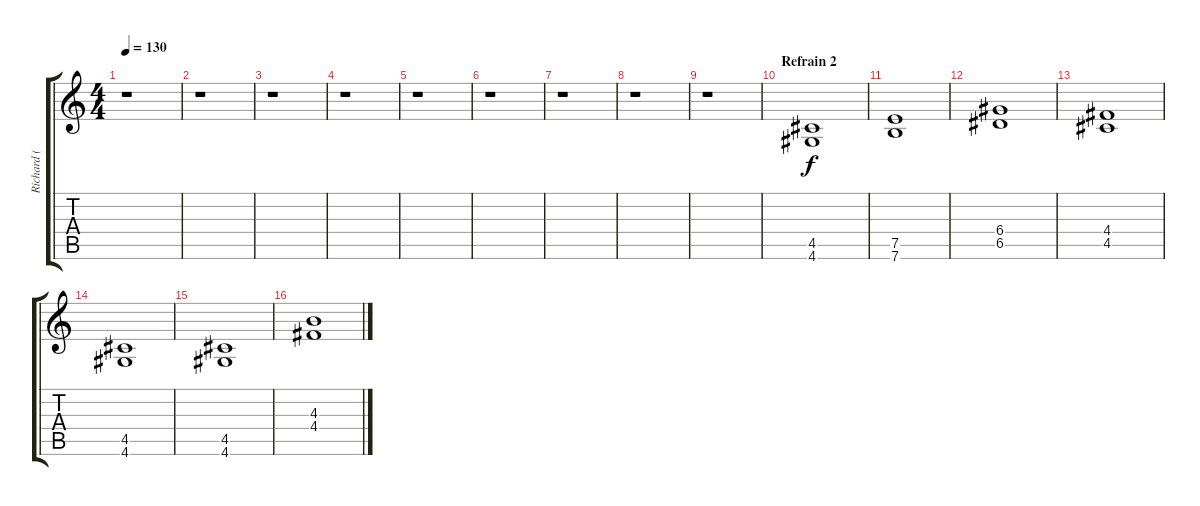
\track ("Richard ( Guitar 1 ) " "Richard ( ") {instrument distortionguitar}
\staff {score tabs}
\tuning (E4 B3 G3 D3 A2 E2) {hide}
\ts (4 4)
\tempo 130
\clef g2
\ks c
r.1{dy f} |
r.1 |
r.1 |
r.1 |
r.1 |
r.1 |
r.1 |
r.1 |
r.1 |
\section ("" "Refrain 2")
(4.5 4.6).1 |
(7.5 7.6).1 |
(6.4 6.5).1 |
(4.4 4.5).1 |
(4.5 4.6).1 |
(4.5 4.6).1 |
(4.3 4.4).1
